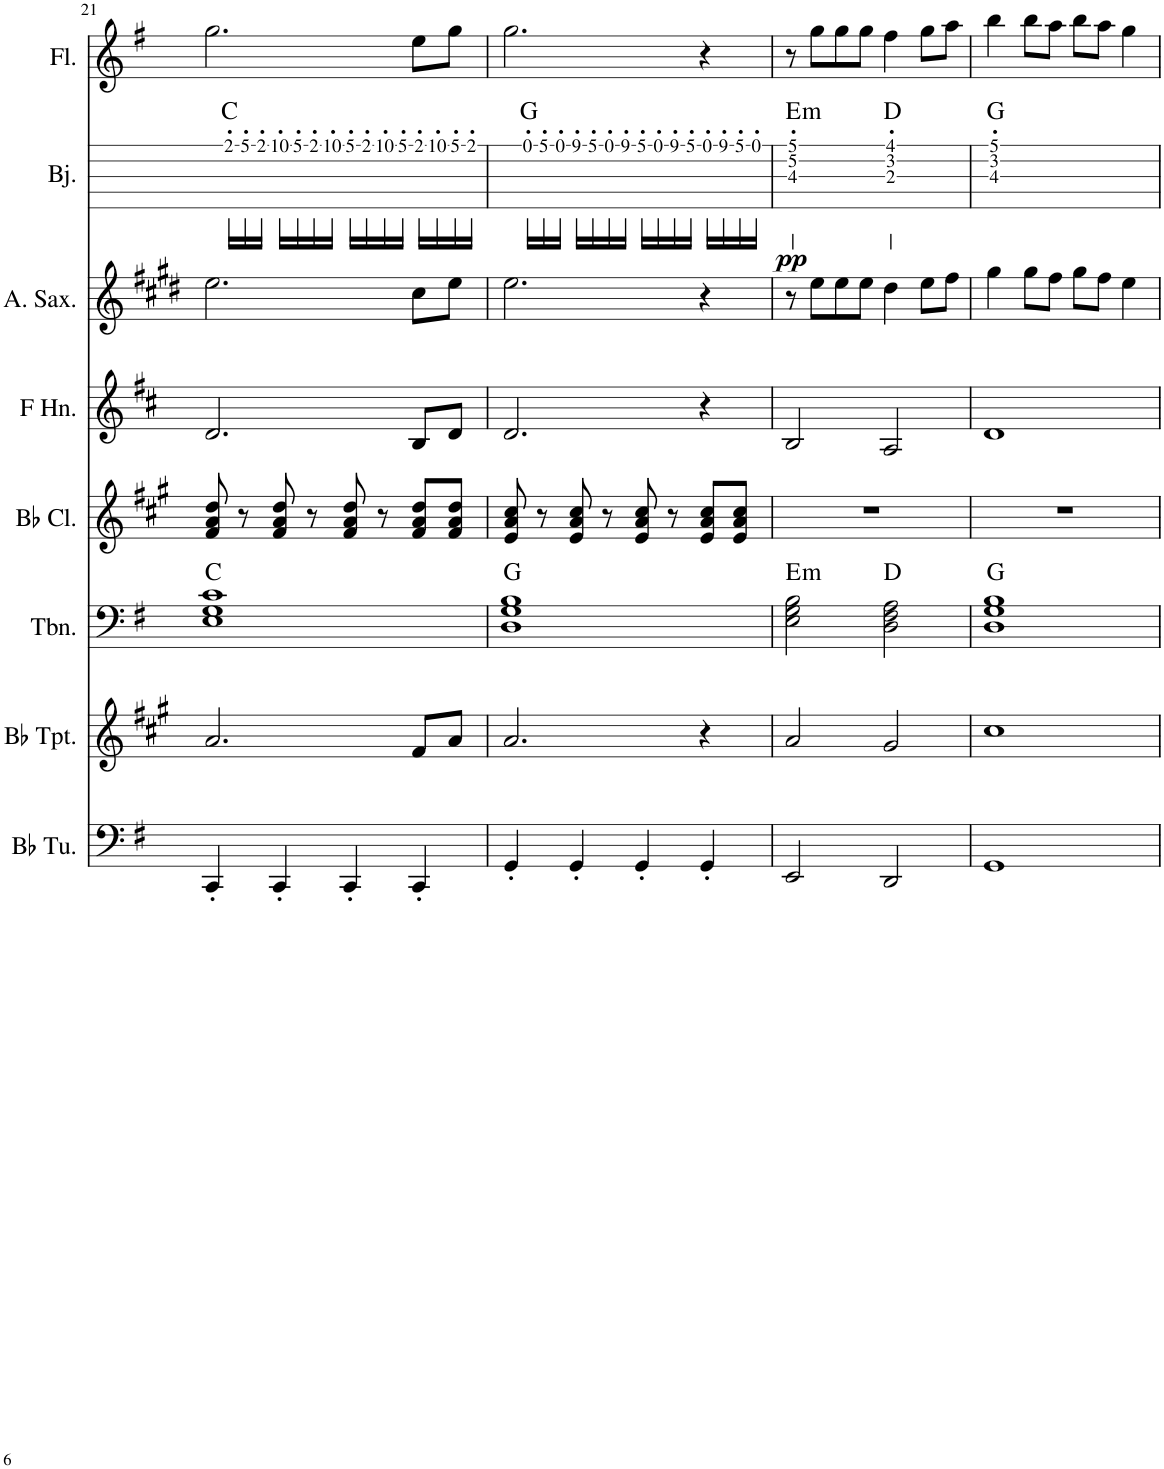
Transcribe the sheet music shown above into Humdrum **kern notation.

**kern	**kern	**kern	**harte	**kern	**kern	**kern	**kern	**dynam	**harte	**kern
*part8	*part7	*part6	*part6	*part5	*part4	*part3	*part2	*part2	*part2	*part1
*staff8	*staff7	*staff6	*	*staff5	*staff4	*staff3	*staff2	*staff2	*	*staff1
*I"Bb Tuba	*I"Bb Trumpet	*I"Trombone	*	*I"Bb Clarinet	*I"Horn in F	*I"Alto Saxophone	*I"Banjo	*	*	*I"Flute
*I'Bb Tu.	*I'Bb Tpt.	*I'Tbn.	*	*I'Bb Cl.	*	*I'A. Sax.	*I'Bj.	*	*	*I'Fl.
!!LO:PB:g=z
*clefF4	*clefG2	*clefF4	*	*clefG2	*clefG2	*clefG2	*	*	*	*clefG2
*	*Trd1c2	*	*	*Trd1c2	*Trd4c7	*Trd5c9	*Trd7c12	*	*	*
*k[f#]	*k[f#c#g#]	*k[f#]	*	*k[f#c#g#]	*k[f#c#]	*k[f#c#g#d#]	*k[f#]	*	*	*k[f#]
*M4/4	*M4/4	*M4/4	*	*M4/4	*M4/4	*M4/4	*M4/4	*	*	*M4/4
=21	=21	=21	=21	=21	=21	=21	=21	=21	=21	=21
4CC'/	2.a/	1E 1G 1c	C:maj	8f#/ 8a/ 8dd/	2.d/	2.ee\	16r	.	.	2.gg\
.	.	.	.	.	.	.	16e'\LL	.	C:maj	.
.	.	.	.	8r	.	.	16g'\	.	.	.
.	.	.	.	.	.	.	16e'\JJ	.	.	.
4CC'/	.	.	.	8f#/ 8a/ 8dd/	.	.	16cc'\LL	.	.	.
.	.	.	.	.	.	.	16g'\	.	.	.
.	.	.	.	8r	.	.	16e'\	.	.	.
.	.	.	.	.	.	.	16cc'\JJ	.	.	.
4CC'/	.	.	.	8f#/ 8a/ 8dd/	.	.	16g'\LL	.	.	.
.	.	.	.	.	.	.	16e'\	.	.	.
.	.	.	.	8r	.	.	16cc'\	.	.	.
.	.	.	.	.	.	.	16g'\JJ	.	.	.
4CC'/	8f#/L	.	.	8f#/ 8a/ 8dd/L	8B/L	8cc#\L	16e'\LL	.	.	8ee\L
.	.	.	.	.	.	.	16cc'\	.	.	.
.	8a/J	.	.	8f#/ 8a/ 8dd/J	8d/J	8ee\J	16g'\	.	.	8gg\J
.	.	.	.	.	.	.	16e'\JJ	.	.	.
=22	=22	=22	=22	=22	=22	=22	=22	=22	=22	=22
4GG'/	2.a/	1D 1G 1B	G:maj	8e/ 8a/ 8cc#/	2.d/	2.ee\	16r	.	.	2.gg\
.	.	.	.	.	.	.	16d'\LL	.	G:maj	.
.	.	.	.	8r	.	.	16g'\	.	.	.
.	.	.	.	.	.	.	16d'\JJ	.	.	.
4GG'/	.	.	.	8e/ 8a/ 8cc#/	.	.	16b'\LL	.	.	.
.	.	.	.	.	.	.	16g'\	.	.	.
.	.	.	.	8r	.	.	16d'\	.	.	.
.	.	.	.	.	.	.	16b'\JJ	.	.	.
4GG'/	.	.	.	8e/ 8a/ 8cc#/	.	.	16g'\LL	.	.	.
.	.	.	.	.	.	.	16d'\	.	.	.
.	.	.	.	8r	.	.	16b'\	.	.	.
.	.	.	.	.	.	.	16g'\JJ	.	.	.
4GG'/	4r	.	.	8e/ 8a/ 8cc#/L	4r	4r	16d'\LL	.	.	4r
.	.	.	.	.	.	.	16b'\	.	.	.
.	.	.	.	8e/ 8a/ 8cc#/J	.	.	16g'\	.	.	.
.	.	.	.	.	.	.	16d'\JJ	.	.	.
=23	=23	=23	=23	=23	=23	=23	=23	=23	=23	=23
!	!	!	!LO:H:kt=m	!	!	!	!	!LO:DY:b	!LO:H:kt=m	!
2EE/	2a/	2E\ 2G\ 2B\	E:min	1r	2B/	8r	2B\' 2e\' 2g\'	pp	E:min	8r
.	.	.	.	.	.	8ee\L	.	.	.	8gg\L
.	.	.	.	.	.	8ee\	.	.	.	8gg\
.	.	.	.	.	.	8ee\J	.	.	.	8gg\J
2DD/	2g#/	2D\ 2F#\ 2A\	D:maj	.	2A/	4dd#\	2A\' 2d\' 2f#\'	.	D:maj	4ff#\
.	.	.	.	.	.	8ee\L	.	.	.	8gg\L
.	.	.	.	.	.	8ff#\J	.	.	.	8aa\J
=24	=24	=24	=24	=24	=24	=24	=24	=24	=24	=24
1GG	1cc#	1D 1G 1B	G:maj	1r	1d	4gg#\	1B' 1d' 1g'	.	G:maj	4bb\
.	.	.	.	.	.	8gg#\L	.	.	.	8bb\L
.	.	.	.	.	.	8ff#\J	.	.	.	8aa\J
.	.	.	.	.	.	8gg#\L	.	.	.	8bb\L
.	.	.	.	.	.	8ff#\J	.	.	.	8aa\J
.	.	.	.	.	.	4ee\	.	.	.	4gg\
=	=	=	=	=	=	=	=	=	=	=
*-	*-	*-	*-	*-	*-	*-	*-	*-	*-	*-
